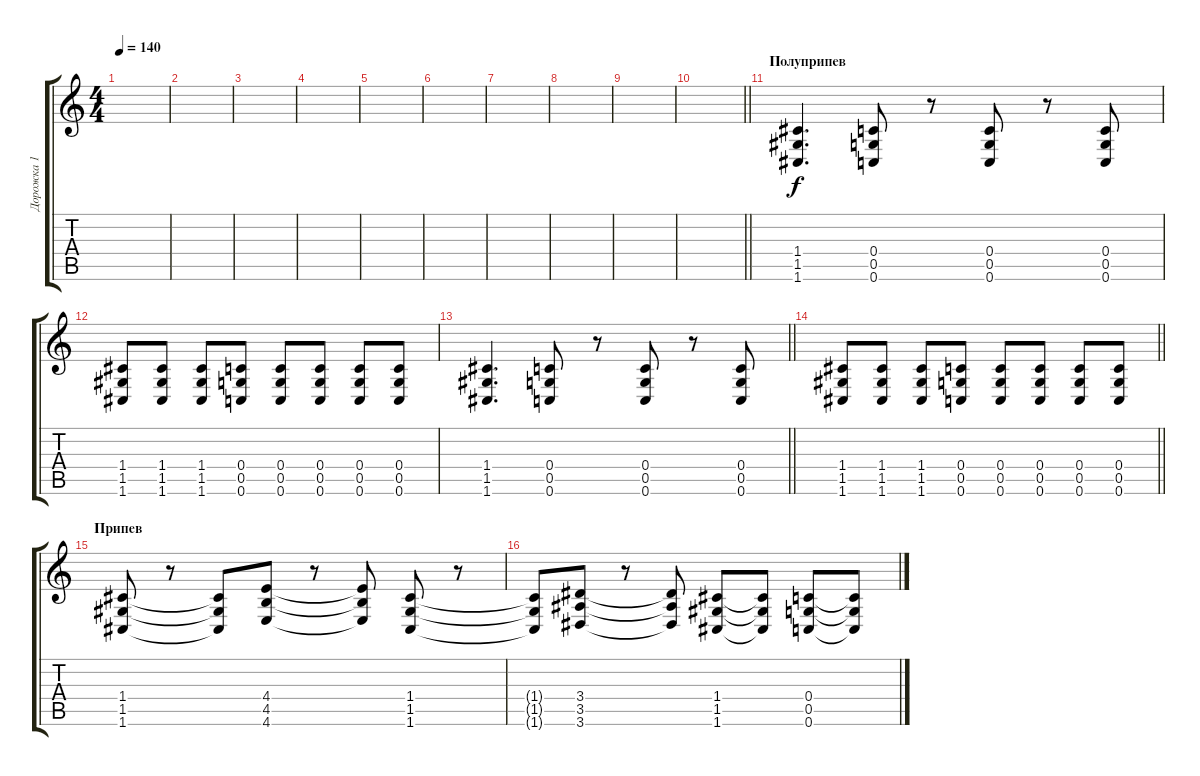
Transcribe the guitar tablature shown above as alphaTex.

\track ("Дорожка 1" "Дорожка 1") {instrument distortionguitar}
\staff {score tabs}
\tuning (D4 A3 F3 C3 G2 C2) {hide}
\ts (4 4)
\tempo 140
\clef g2
\ks c
|
|
|
|
|
|
|
|
|
\barLineRight lightlight
|
\section ("" "Полуприпев")
(1.4 1.5 1.6).4{d} (0.4 0.5 0.6).8 r.8 (0.4 0.5 0.6).8 r.8 (0.4 0.5 0.6).8 |
(1.4 1.5 1.6).8 (1.4 1.5 1.6).8 (1.4 1.5 1.6).8 (0.4 0.5 0.6).8 (0.4 0.5 0.6).8 (0.4 0.5 0.6).8 (0.4 0.5 0.6).8 (0.4 0.5 0.6).8 |
\barLineRight lightlight
(1.4 1.5 1.6).4{d} (0.4 0.5 0.6).8 r.8 (0.4 0.5 0.6).8 r.8 (0.4 0.5 0.6).8 |
\barLineRight lightlight
(1.4 1.5 1.6).8 (1.4 1.5 1.6).8 (1.4 1.5 1.6).8 (0.4 0.5 0.6).8 (0.4 0.5 0.6).8 (0.4 0.5 0.6).8 (0.4 0.5 0.6).8 (0.4 0.5 0.6).8 |
\section ("" "Припев")
(1.4 1.5 1.6).8 r.8 (1.4{t} 1.5{t} 1.6{t}).8 (4.4 4.5 4.6).8 r.8 (4.4{t} 4.5{t} 4.6{t}).8 (1.4 1.5 1.6).8 r.8 |
(1.4{t} 1.5{t} 1.6{t}).8 (3.4 3.5 3.6).8 r.8 (3.4{t} 3.5{t} 3.6{t}).8 (1.4 1.5 1.6).8 (1.4{t} 1.5{t} 1.6{t}).8 (0.4 0.5 0.6).8 (0.4{t} 0.5{t} 0.6{t}).8
